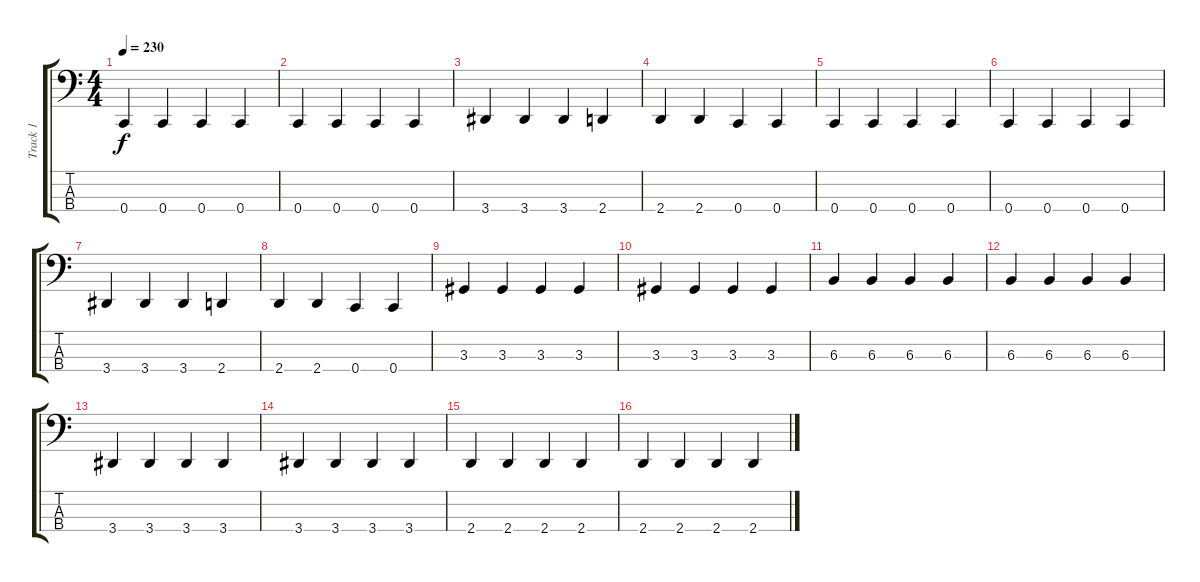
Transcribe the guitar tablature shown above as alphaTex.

\track ("Track 1" "Track 1") {instrument electricbassfinger}
\staff {score tabs}
\tuning (Eb2 Bb1 F1 C1) {hide}
\ts (4 4)
\tempo 230
\clef f4
\ks c
0.4.4{dy f} 0.4.4 0.4.4 0.4.4 |
0.4.4 0.4.4 0.4.4 0.4.4 |
3.4.4 3.4.4 3.4.4 2.4.4 |
2.4.4 2.4.4 0.4.4 0.4.4 |
0.4.4 0.4.4 0.4.4 0.4.4 |
0.4.4 0.4.4 0.4.4 0.4.4 |
3.4.4 3.4.4 3.4.4 2.4.4 |
2.4.4 2.4.4 0.4.4 0.4.4 |
3.3.4 3.3.4 3.3.4 3.3.4 |
3.3.4 3.3.4 3.3.4 3.3.4 |
6.3.4 6.3.4 6.3.4 6.3.4 |
6.3.4 6.3.4 6.3.4 6.3.4 |
3.4.4 3.4.4 3.4.4 3.4.4 |
3.4.4 3.4.4 3.4.4 3.4.4 |
2.4.4 2.4.4 2.4.4 2.4.4 |
2.4.4 2.4.4 2.4.4 2.4.4
